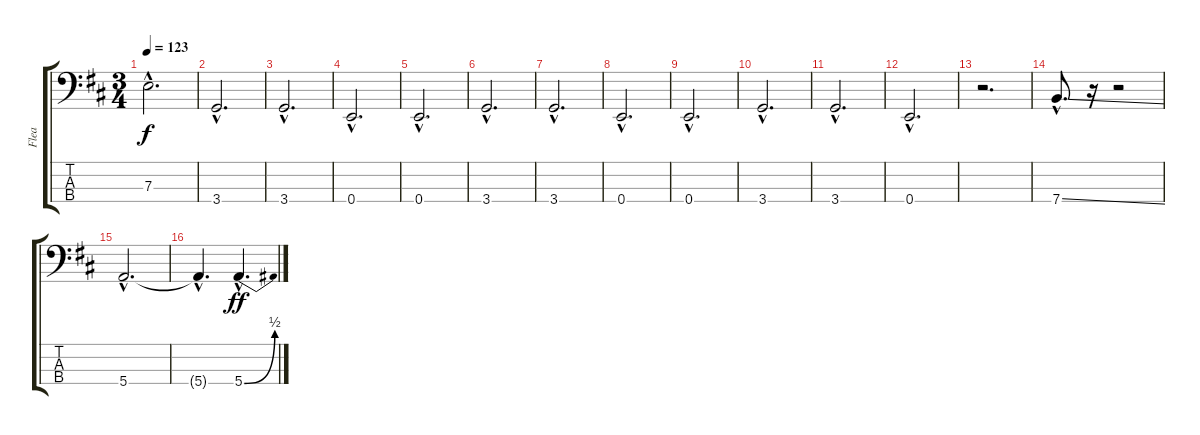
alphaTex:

\track ("Flea" "Flea") {instrument fretlessbass}
\staff {score tabs}
\tuning (G2 D2 A1 E1) {hide}
\ts (3 4)
\tempo 123
\clef f4
\ks d
7.3{hac}.2{d dy f} |
3.4{hac}.2{d} |
3.4{hac}.2{d} |
\section ("" "")
0.4{hac}.2{d} |
0.4{hac}.2{d} |
3.4{hac}.2{d} |
3.4{hac}.2{d} |
\section ("" "")
0.4{hac}.2{d} |
0.4{hac}.2{d} |
3.4{hac}.2{d} |
3.4{hac}.2{d} |
\section ("" "")
0.4{hac}.2{d} |
r.2{d} |
7.4{ss hac}.8{d} r.16 r.2 |
5.4{hac}.2{d} |
5.4{hac t}.4{d} 5.4{be (bend 0 0 60 2) hac}.4{d dy ff}
